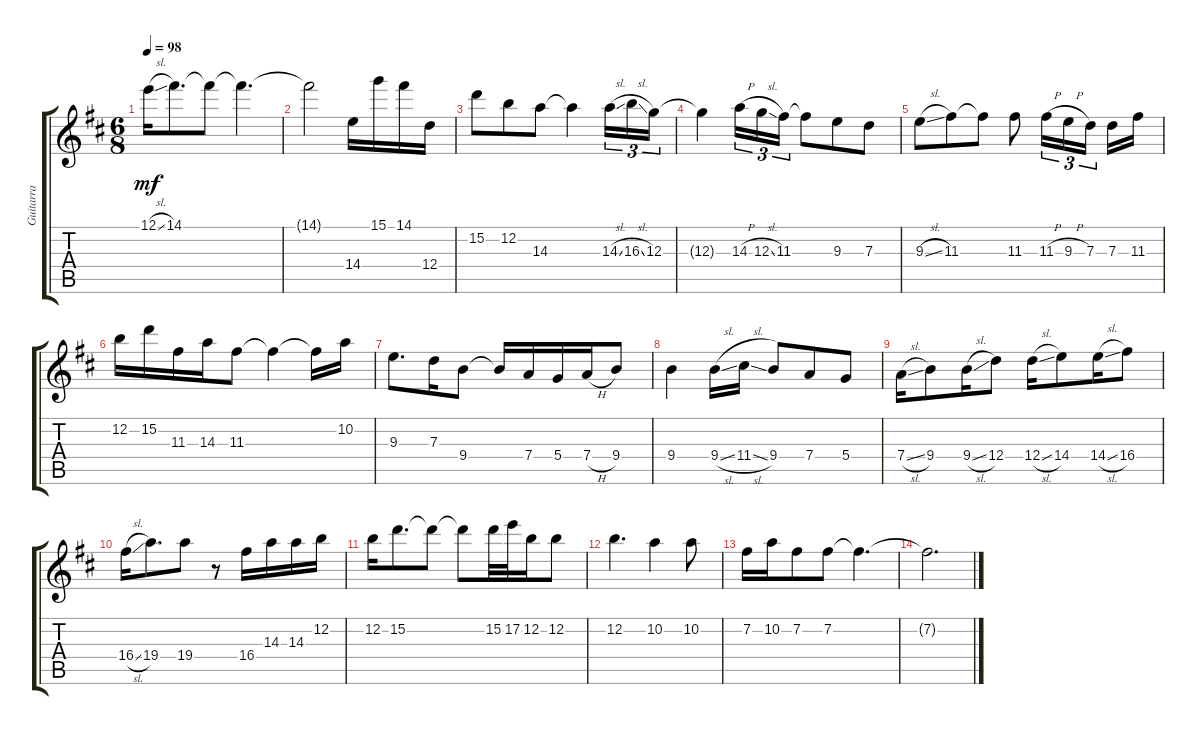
\track ("Guitarra" "Guitarra") {instrument overdrivenguitar}
\staff {score tabs}
\tuning (E4 B3 G3 D3 A2 E2) {hide}
\ts (6 8)
\tempo 98
\clef g2
\ks d
12.1{sl}.16{dy mf} 14.1.8{d} 14.1{t}.8 14.1{t}.4{d} |
14.1{t}.2 14.4.16 15.1.16 14.1.16 12.4.16 |
15.2.8 12.2.8 14.3.8 14.3{t}.4 14.3{sl}.16{tu (3 2)} 16.3{sl}.16{tu (3 2)} 12.3.16{tu (3 2)} |
12.3{t}.4 14.3{h}.16{tu (3 2)} 12.3{sl}.16{tu (3 2)} 11.3.16{tu (3 2)} 11.3{t}.8 9.3.8 7.3.8 |
9.3{sl}.8 11.3.8 11.3{t}.8 11.3.8 11.3{h}.16{tu (3 2)} 9.3{h}.16{tu (3 2)} 7.3.16{tu (3 2) beam splitsecondary} 7.3.16 11.3.16 |
12.2.16 15.2.16 11.3.16 14.3.16 11.3.8 11.3{t}.4 11.3{t}.16 10.2.16 |
9.3.8{d} 7.3.16 9.4.8 9.4{t}.16 7.4.16 5.4.16 7.4{h}.16 9.4.8 |
9.4.4 9.4{sl}.16 11.4{sl}.16 9.4.8 7.4.8 5.4.8 |
7.4{sl}.16 9.4.8 9.4{sl}.16 12.4.8 12.4{sl}.16 14.4.8 14.4{sl}.16 16.4.8 |
16.4{sl}.16 19.4.8{d} 19.4.8 r.8 16.4.16 14.3.16 14.3.16 12.2.16 |
12.2.16 15.2.8{d} 15.2{t}.8 15.2{t}.8 15.2.32 17.2.32 12.2.16 12.2.8 |
12.2.4{d} 10.2.4 10.2.8 |
7.2.16 10.2.16 7.2.8 7.2.8 7.2{t}.4{d} |
7.2{t}.2{d}
